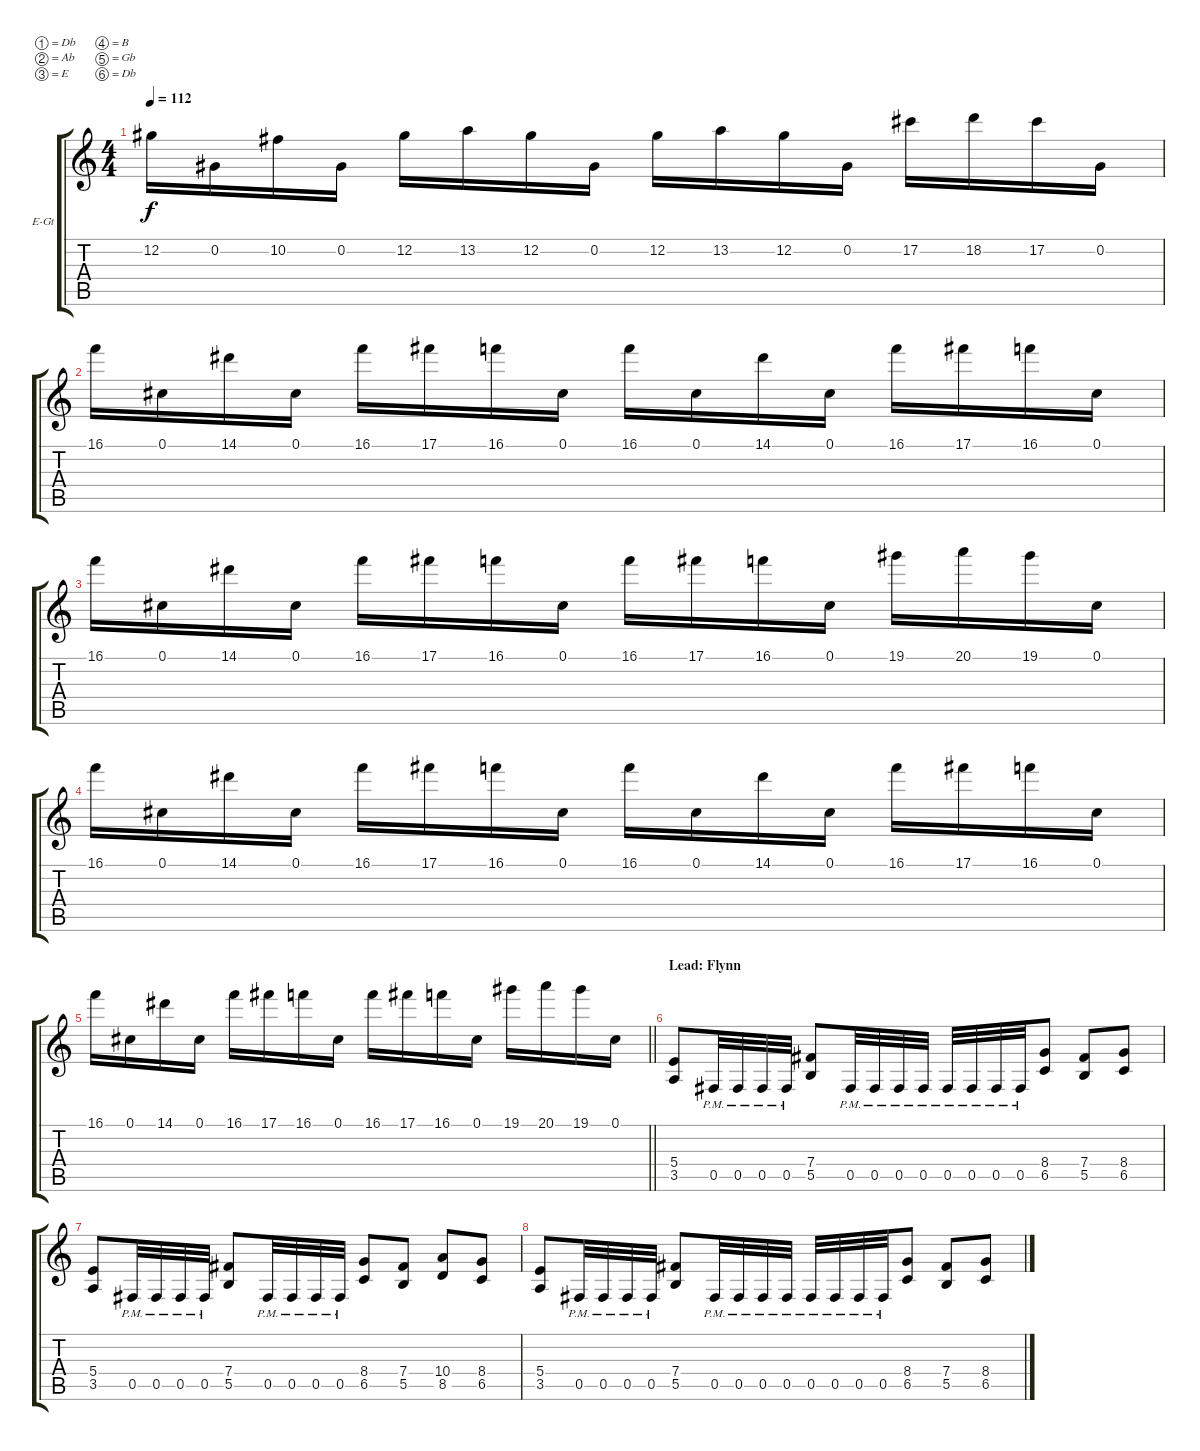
\bracketExtendMode groupsimilarinstruments
\firstSystemTrackNameOrientation horizontal
\otherSystemsTrackNameOrientation horizontal
\track ("Guitar I" "E-Gt") {instrument distortionguitar}
\staff {score tabs}
\tuning (Db4 Ab3 E3 B2 Gb2 Db2)
\ts (4 4)
\tempo 112
\clef g2
\ks c
12.2.16{dy f} 0.2.16 10.2.16 0.2.16 12.2.16 13.2.16 12.2.16 0.2.16 12.2.16 13.2.16 12.2.16 0.2.16 17.2.16 18.2.16 17.2.16 0.2.16 |
16.1.16 0.1.16 14.1.16 0.1.16 16.1.16 17.1.16 16.1.16 0.1.16 16.1.16 0.1.16 14.1.16 0.1.16 16.1.16 17.1.16 16.1.16 0.1.16 |
16.1.16 0.1.16 14.1.16 0.1.16 16.1.16 17.1.16 16.1.16 0.1.16 16.1.16 17.1.16 16.1.16 0.1.16 19.1.16 20.1.16 19.1.16 0.1.16 |
16.1.16 0.1.16 14.1.16 0.1.16 16.1.16 17.1.16 16.1.16 0.1.16 16.1.16 0.1.16 14.1.16 0.1.16 16.1.16 17.1.16 16.1.16 0.1.16 |
\barLineRight lightlight
16.1.16 0.1.16 14.1.16 0.1.16 16.1.16 17.1.16 16.1.16 0.1.16 16.1.16 17.1.16 16.1.16 0.1.16 19.1.16 20.1.16 19.1.16 0.1.16 |
\section ("" "Lead: Flynn")
(5.4 3.5).8 0.5{pm}.32 0.5{pm}.32 0.5{pm}.32 0.5{pm}.32 (7.4 5.5).8 0.5{pm}.32 0.5{pm}.32 0.5{pm}.32 0.5{pm}.32 0.5{pm}.32 0.5{pm}.32 0.5{pm}.32 0.5{pm}.32 (8.4 6.5).8 (7.4 5.5).8 (8.4 6.5).8 |
(5.4 3.5).8 0.5{pm}.32 0.5{pm}.32 0.5{pm}.32 0.5{pm}.32 (7.4 5.5).8 0.5{pm}.32 0.5{pm}.32 0.5{pm}.32 0.5{pm}.32 (8.4 6.5).8 (7.4 5.5).8 (10.4 8.5).8 (8.4 6.5).8 |
(5.4 3.5).8 0.5{pm}.32 0.5{pm}.32 0.5{pm}.32 0.5{pm}.32 (7.4 5.5).8 0.5{pm}.32 0.5{pm}.32 0.5{pm}.32 0.5{pm}.32 0.5{pm}.32 0.5{pm}.32 0.5{pm}.32 0.5{pm}.32 (8.4 6.5).8 (7.4 5.5).8 (8.4 6.5).8
